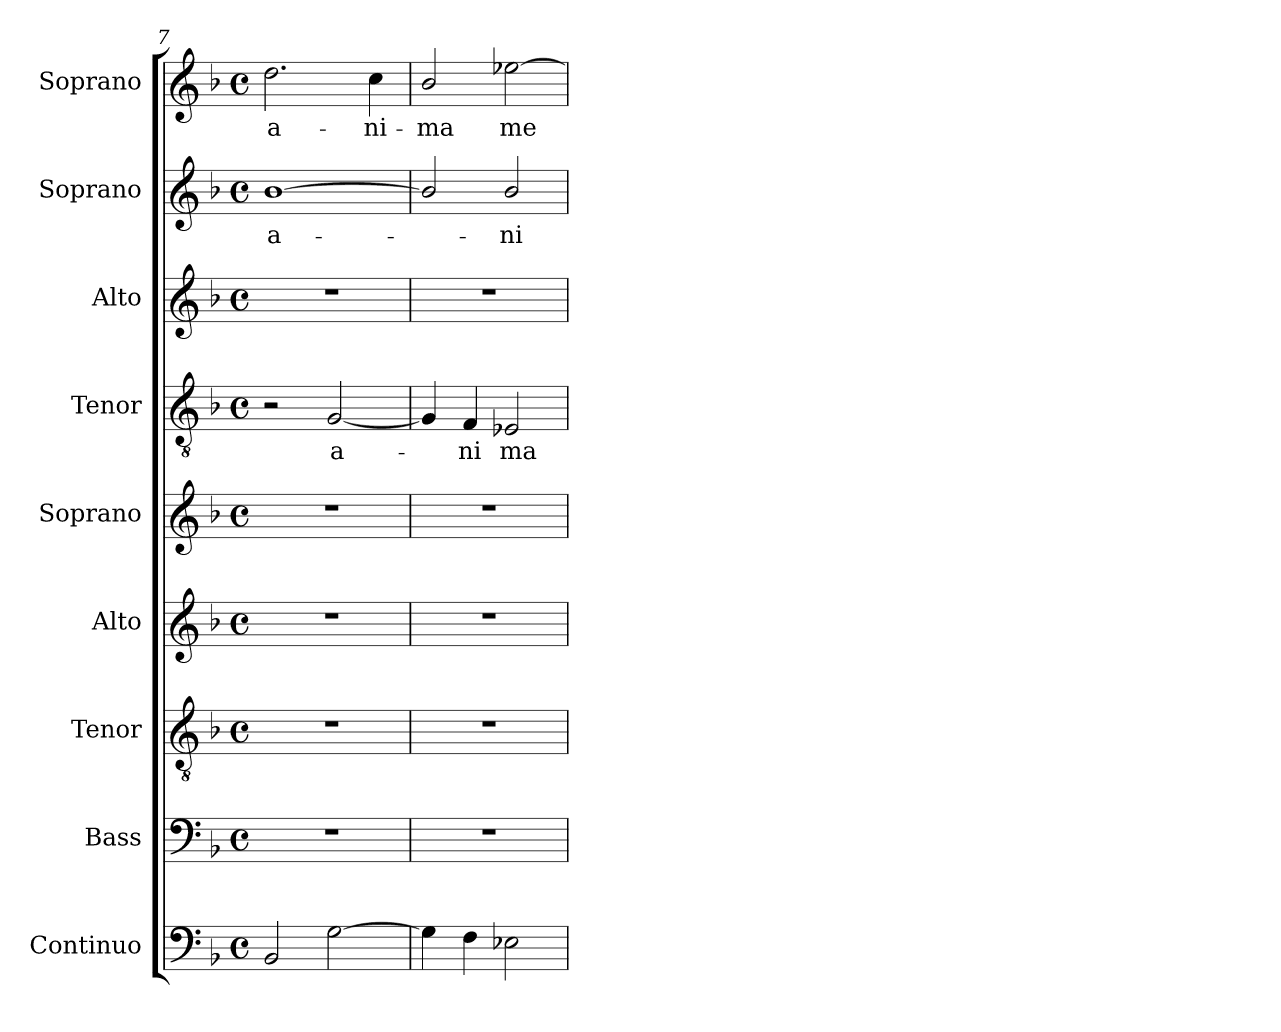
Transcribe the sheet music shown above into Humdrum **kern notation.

**kern	**kern	**kern	**kern	**kern	**kern	**text	**kern	**kern	**text	**kern	**text
*part9	*part8	*part7	*part6	*part5	*part4	*part4	*part3	*part2	*part2	*part1	*part1
*staff9	*staff8	*staff7	*staff6	*staff5	*staff4	*staff4	*staff3	*staff2	*staff2	*staff1	*staff1
*I"Continuo	*I"Bass	*I"Tenor	*I"Alto	*I"Soprano	*I"Tenor	*	*I"Alto	*I"Soprano	*	*I"Soprano	*
*I'Cont.	*I'B.	*I'T.	*I'A.	*I'S.	*I'T.	*	*I'A.	*I'S.	*	*I'S.	*
!!LO:PB:g=z
*clefF4	*clefF4	*clefGv2	*clefG2	*clefG2	*clefGv2	*	*clefG2	*clefG2	*	*clefG2	*
*	*	*ITrd7c12	*	*	*ITrd7c12	*	*	*	*	*	*
*k[b-]	*k[b-]	*k[b-]	*k[b-]	*k[b-]	*k[b-]	*	*k[b-]	*k[b-]	*	*k[b-]	*
*F:	*F:	*F:	*F:	*F:	*F:	*	*F:	*F:	*	*F:	*
*M4/4	*M4/4	*M4/4	*M4/4	*M4/4	*M4/4	*	*M4/4	*M4/4	*	*M4/4	*
*met(c)	*met(c)	*met(c)	*met(c)	*met(c)	*met(c)	*	*met(c)	*met(c)	*	*met(c)	*
=7	=7	=7	=7	=7	=7	=7	=7	=7	=7	=7	=7
!	!	!	!	!	!	!	!	!	!LO:LY:b:color=#000000	!	!
!	!	!	!	!	!	!	!	!	!	!	!LO:LY:b:color=#000000
2BB-i/	1r	1r	1r	1r	2r	.	1r	[<1b-i	a-	2.ddi\	a-
!	!	!	!	!	!	!LO:LY:b:color=#000000	!	!	!	!	!
[>2Gi\	.	.	.	.	[<2GGi/	a-	.	.	.	.	.
!	!	!	!	!	!	!	!	!	!	!	!LO:LY:b:color=#000000
.	.	.	.	.	.	.	.	.	.	4cci\	-ni-
=8	=8	=8	=8	=8	=8	=8	=8	=8	=8	=8	=8
!	!	!	!	!	!	!	!	!	!	!	!LO:LY:b:color=#000000
4Gi\]	1r	1r	1r	1r	4GGi/]	.	1r	2b-i/]	.	2b-i/	-ma
!	!	!	!	!	!	!LO:LY:b:color=#000000	!	!	!	!	!
4Fi\	.	.	.	.	4FFi/	-ni	.	.	.	.	.
!	!	!	!	!	!	!LO:LY:b:color=#000000	!	!	!	!	!
!	!	!	!	!	!	!	!	!	!LO:LY:b:color=#000000	!	!
!	!	!	!	!	!	!	!	!	!	!	!LO:LY:b:color=#000000
2E-Xi\	.	.	.	.	2EE-Xi/	ma	.	2b-i/	-ni-	[>2ee-Xi\	me-
=	=	=	=	=	=	=	=	=	=	=	=
*-	*-	*-	*-	*-	*-	*-	*-	*-	*-	*-	*-
